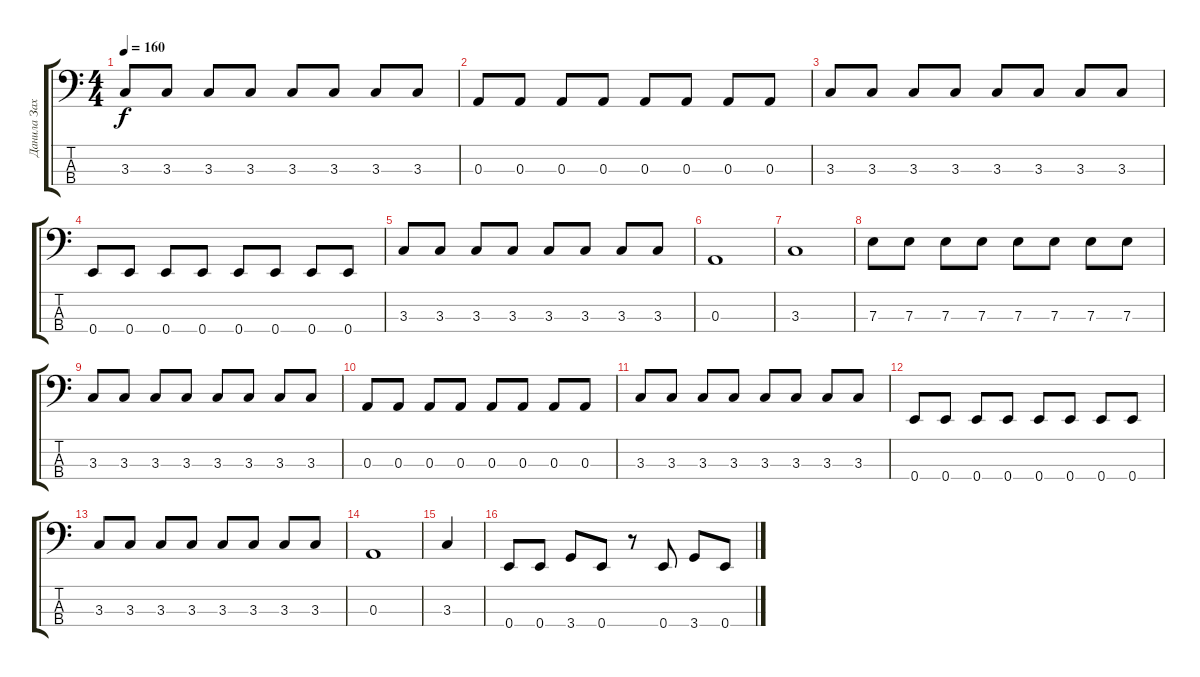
\track ("Данила Захаренков" "Данила Зах") {instrument electricbasspick}
\staff {score tabs}
\tuning (G2 D2 A1 E1) {hide}
\ts (4 4)
\tempo 160
\clef f4
\ks c
3.3.8{dy f} 3.3.8 3.3.8 3.3.8 3.3.8 3.3.8 3.3.8 3.3.8 |
0.3.8 0.3.8 0.3.8 0.3.8 0.3.8 0.3.8 0.3.8 0.3.8 |
3.3.8 3.3.8 3.3.8 3.3.8 3.3.8 3.3.8 3.3.8 3.3.8 |
0.4.8 0.4.8 0.4.8 0.4.8 0.4.8 0.4.8 0.4.8 0.4.8 |
3.3.8 3.3.8 3.3.8 3.3.8 3.3.8 3.3.8 3.3.8 3.3.8 |
0.3.1 |
3.3.1 |
7.3.8 7.3.8 7.3.8 7.3.8 7.3.8 7.3.8 7.3.8 7.3.8 |
3.3.8 3.3.8 3.3.8 3.3.8 3.3.8 3.3.8 3.3.8 3.3.8 |
0.3.8 0.3.8 0.3.8 0.3.8 0.3.8 0.3.8 0.3.8 0.3.8 |
3.3.8 3.3.8 3.3.8 3.3.8 3.3.8 3.3.8 3.3.8 3.3.8 |
0.4.8 0.4.8 0.4.8 0.4.8 0.4.8 0.4.8 0.4.8 0.4.8 |
3.3.8 3.3.8 3.3.8 3.3.8 3.3.8 3.3.8 3.3.8 3.3.8 |
0.3.1 |
3.3.4 |
0.4.8 0.4.8 3.4.8 0.4.8 r.8 0.4.8 3.4.8 0.4.8
